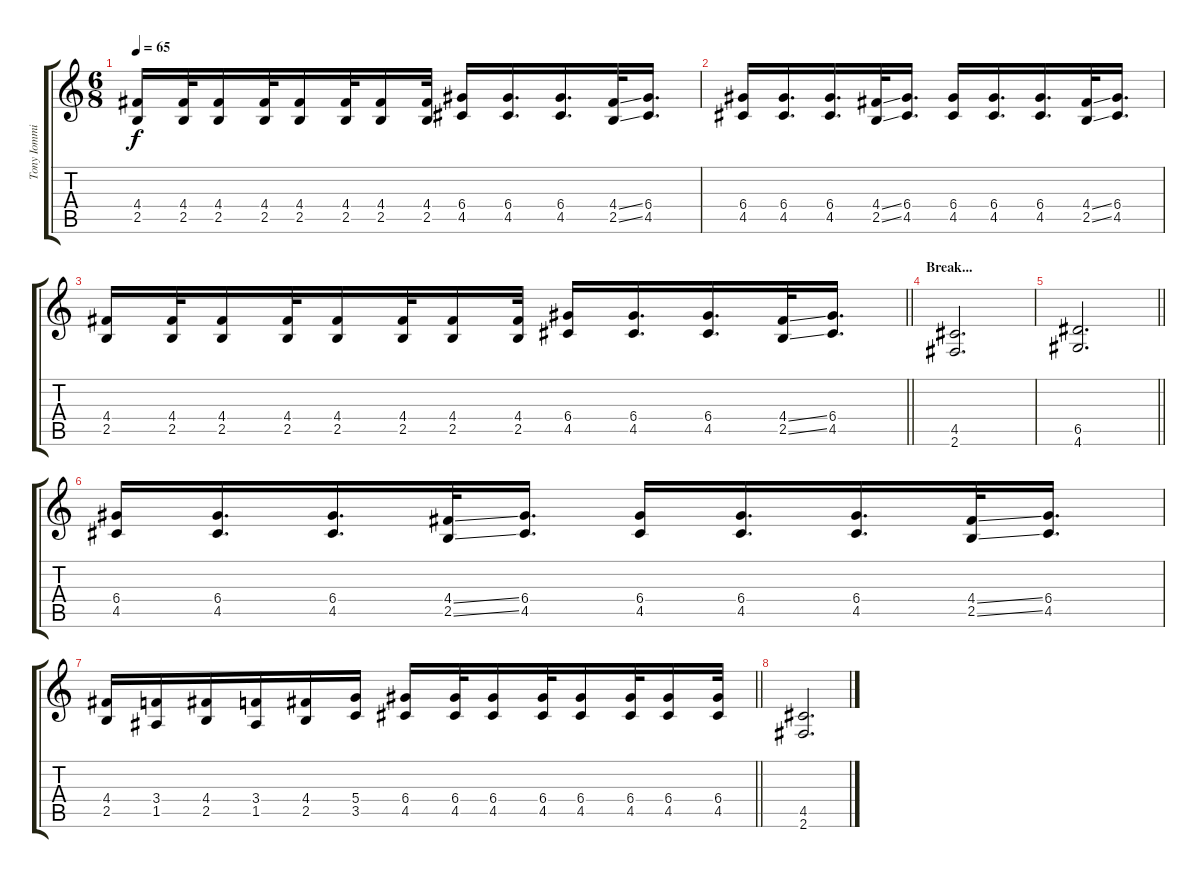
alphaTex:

\track ("Tony Iommi (Guitar)" "Tony Iommi") {instrument distortionguitar}
\staff {score tabs}
\tuning (E4 B3 G3 D3 A2 E2) {hide}
\ts (6 8)
\tempo 65
\clef g2
\ks c
(4.4 2.5).16{dy f} (4.4 2.5).32 (4.4 2.5).16 (4.4 2.5).32 (4.4 2.5).16 (4.4 2.5).32 (4.4 2.5).16 (4.4 2.5).32 (6.4 4.5).16 (6.4 4.5).16{d} (6.4 4.5).16{d} (4.4{ss} 2.5{ss}).32 (6.4 4.5).16{d} |
(6.4 4.5).16 (6.4 4.5).16{d} (6.4 4.5).16{d} (4.4{ss} 2.5{ss}).32 (6.4 4.5).16{d} (6.4 4.5).16 (6.4 4.5).16{d} (6.4 4.5).16{d} (4.4{ss} 2.5{ss}).32 (6.4 4.5).16{d} |
\barLineRight lightlight
(4.4 2.5).16 (4.4 2.5).32 (4.4 2.5).16 (4.4 2.5).32 (4.4 2.5).16 (4.4 2.5).32 (4.4 2.5).16 (4.4 2.5).32 (6.4 4.5).16 (6.4 4.5).16{d} (6.4 4.5).16{d} (4.4{ss} 2.5{ss}).32 (6.4 4.5).16{d} |
\section ("" "Break...")
(4.5 2.6).2{d} |
\barLineRight lightlight
(6.5 4.6).2{d} |
(6.4 4.5).16 (6.4 4.5).16{d} (6.4 4.5).16{d} (4.4{ss} 2.5{ss}).32 (6.4 4.5).16{d} (6.4 4.5).16 (6.4 4.5).16{d} (6.4 4.5).16{d} (4.4{ss} 2.5{ss}).32 (6.4 4.5).16{d} |
\barLineRight lightlight
(4.4 2.5).16 (3.4 1.5).16 (4.4 2.5).16 (3.4 1.5).16 (4.4 2.5).16 (5.4 3.5).16 (6.4 4.5).16 (6.4 4.5).32 (6.4 4.5).16 (6.4 4.5).32 (6.4 4.5).16 (6.4 4.5).32 (6.4 4.5).16 (6.4 4.5).32 |
(4.5 2.6).2{d}
